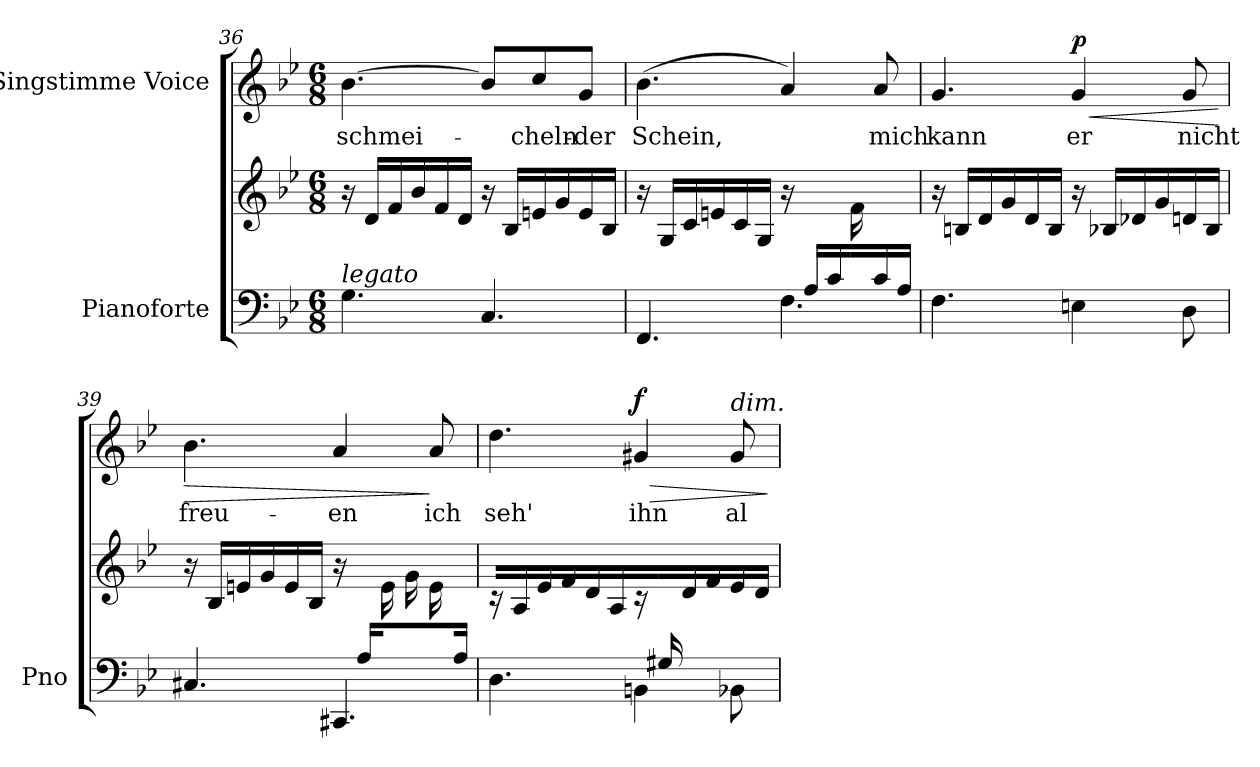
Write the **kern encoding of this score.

**kern	**kern	**kern	**text	**dynam
*part2	*part2	*part1	*part1	*part1
*staff3	*staff2	*staff1	*staff1	*staff1
*I"Pianoforte	*	*I"Singstimme Voice	*	*
*I'Pno	*	*	*	*
*clefF4	*clefG2	*clefG2	*	*
*k[b-e-]	*k[b-e-]	*k[b-e-]	*	*
*M6/8	*M6/8	*M6/8	*	*
=36	=36	=36	=36	=36
!LO:TX:i:t=legato	!	!	!	!
4.G\	16r	[4.b-\	schmei-	.
.	16d/LL	.	.	.
.	16f/	.	.	.
.	16b-/	.	.	.
.	16f/	.	.	.
.	16d/JJ	.	.	.
4.C/	16r	8b-/L]	.	.
.	16B-/LL	.	.	.
.	16en/	8cc/	-cheln-	.
.	16g/	.	.	.
.	16e/	8g/J	-der	.
.	16B-/JJ	.	.	.
=37	=37	=37	=37	=37
*^	*	*	*	*
4..ryy	4.FF/	16r	(4.b-\	Schein,	.
.	.	16G/LL	.	.	.
.	.	16c/	.	.	.
.	.	16en/	.	.	.
.	.	16c/	.	.	.
.	.	16G/JJ	.	.	.
.	4.F\	16r	4a/)	.	.
16A/LL	.	8ryy	.	.	.
16c/	.	.	.	.	.
16ryy	.	16f\	.	.	.
16c/	.	8ryy	8a/	mich	.
16A/JJ	.	.	.	.	.
*v	*v	*	*	*	*
=38	=38	=38	=38	=38
4.F\	16r	4.g/	kann	.
.	16Bn/LL	.	.	.
.	16d/	.	.	.
.	16g/	.	.	.
.	16d/	.	.	.
.	16B/JJ	.	.	.
!	!	!	!	!LO:HP:b
!	!	!	!	!LO:DY:n=1:a
4En\	16r	4g/	er	< p
.	16B-X/LL	.	.	.
.	16d-X/	.	.	.
.	16g/	.	.	.
8D\	16dn/	8g/	nicht	.
.	16B-/JJ	.	.	.
.	.	.	.	[
=39	=39	=39	=39	=39
*^	*	*	*	*
!	!	!	!	!	!LO:HP:b
4..ryy	4.C#X/	16r	4.b-\	freu-	>
.	.	16B-/LL	.	.	.
.	.	16en/	.	.	.
.	.	16g/	.	.	.
.	.	16e/	.	.	.
.	.	16B-/JJ	.	.	.
.	4.CC#X/	16r	4a/	-en	.
16A/LL	.	16ryy	.	.	.
8.ryy	.	16e\	.	.	.
.	.	16g\	.	.	.
.	.	16e\	8a/	ich	]
16A/JJ	.	16ryy	.	.	.
=40	=40	=40	=40	=40	=40
4..ryy	4.D\	16r	4.dd\	seh'	.
.	.	16A/LL	.	.	.
.	.	16e-/	.	.	.
.	.	16f/	.	.	.
.	.	16d/	.	.	.
.	.	16A/JJ	.	.	.
!	!	!	!	!	!LO:HP:b
!	!	!	!	!	!LO:DY:n=1:a
.	4BBn\	16r	4g#X/	ihn	> f
16G#X/LL	.	16ryy	.	.	.
4ryy	.	16d\	.	.	.
.	.	16f\	.	.	.
!	!	!	!LO:TX:a:i:t=dim.	!	!
.	8BB-X\	16e-\	8g#/	al-	.
.	.	16d\JJ	.	.	.
*v	*v	*	*	*	*
.	.	.	.	]
=	=	=	=	=
*-	*-	*-	*-	*-
